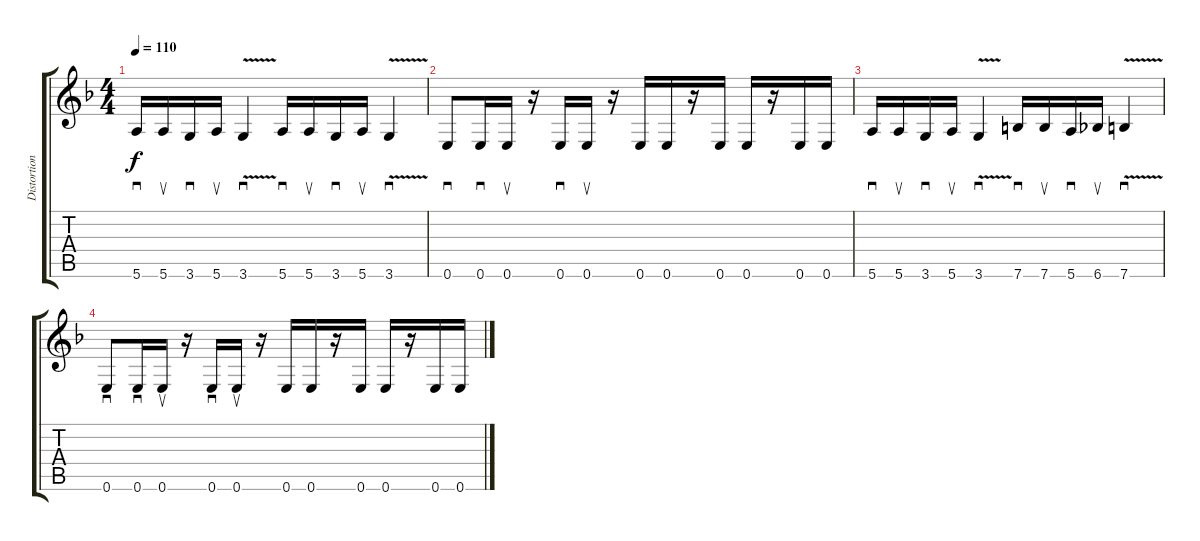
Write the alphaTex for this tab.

\track ("Distortion Guitar" "Distortion") {instrument distortionguitar}
\staff {score tabs}
\tuning (E4 B3 G3 D3 A2 E2) {hide}
\ts (4 4)
\tempo 110
\clef g2
\ks f
5.6.16{sd dy f instrument distortionguitar} 5.6.16{su} 3.6.16{sd} 5.6.16{su} 3.6{v}.4{sd} 5.6.16{sd} 5.6.16{su} 3.6.16{sd} 5.6.16{su} 3.6{v}.4{sd} |
0.6.8{sd} 0.6.16{sd} 0.6.16{su} r.16 0.6.16{sd} 0.6.16{su} r.16 0.6.16 0.6.16 r.16 0.6.16 0.6.16 r.16 0.6.16 0.6.16 |
5.6.16{sd} 5.6.16{su} 3.6.16{sd} 5.6.16{su} 3.6{v}.4{sd} 7.6.16{sd} 7.6.16{su} 5.6.16{sd} 6.6.16{su} 7.6{v}.4{sd} |
0.6.8{sd} 0.6.16{sd} 0.6.16{su} r.16 0.6.16{sd} 0.6.16{su} r.16 0.6.16 0.6.16 r.16 0.6.16 0.6.16 r.16 0.6.16 0.6.16
